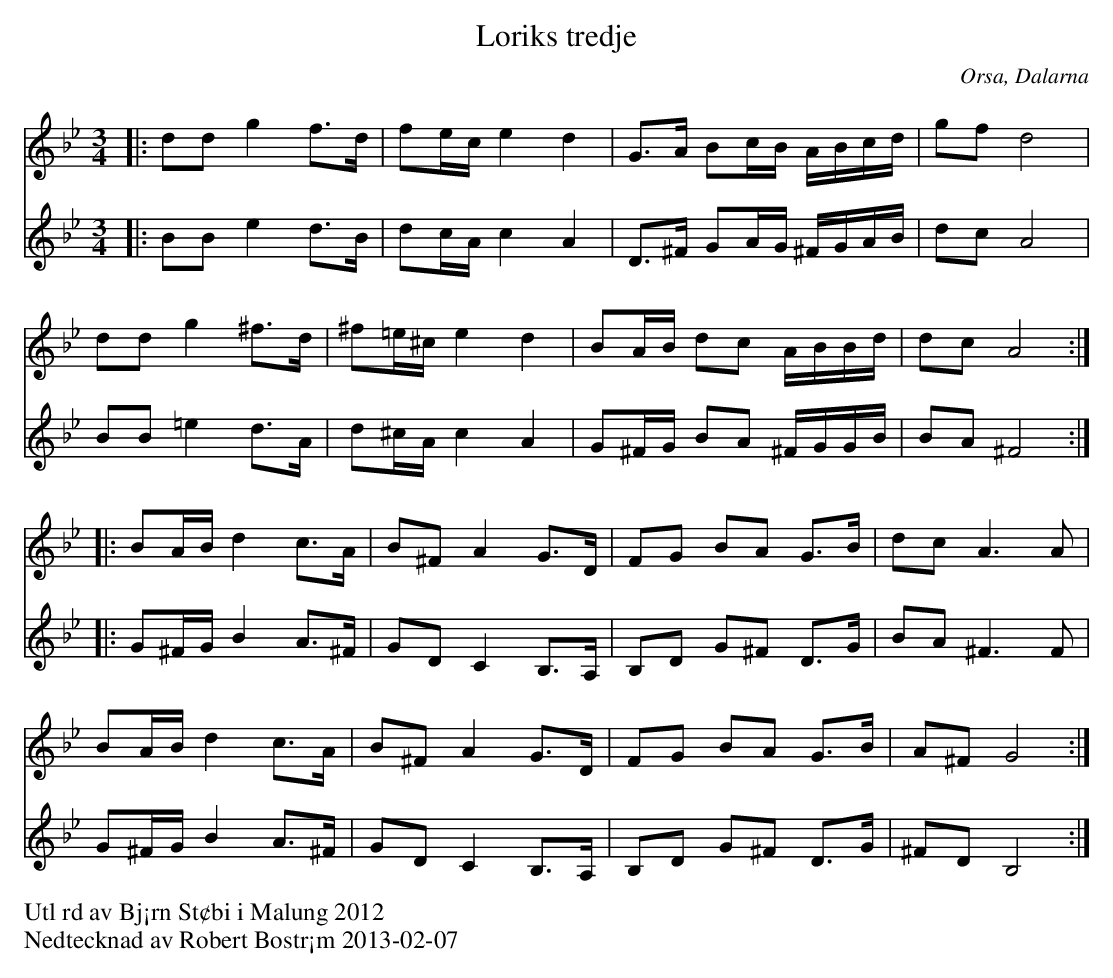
X:1
T:Loriks tredje
O:Orsa, Dalarna
M:3/4
L:1/8
K:Gm
%%score (T1) (B1)
V:T1  clef=treble
V:B1 clef=treble % clef=bass   %octave=+2 %middle=d %octave=-2
[V:T1]|:dd g2 f3/2d/|fe/c/ e2 d2|G3/2A/ Bc/B/ A/B/c/d/ | gfd4 |
[V:B1]|:BB e2 d3/2B/|dc/A/ c2 A2|D3/2^F/ GA/G/ ^F/G/A/B/ |dcA4 |
[V:T1]dd g2 ^f3/d/|^f=e/^c/ e2 d2|BA/B/ dc A/B/B/d/ | dc A4 :|
[V:B1]BB =e2 d3/A/|d^c/A/ c2 A2|G^F/G/ BA ^F/G/G/B/ | BA ^F4 :|
[V:T1]|:BA/B/ d2 c3/A/  |B^F A2 G3/D/|FG BA G3/B/ |dc A3 A|
[V:B1]|:G^F/G/ B2 A3/^F/|GD C2 B,3/A,/|B,D G^F D3/G/ |BA ^F3 F|
[V:T1]BA/B/ d2 c3/A/|B^F A2 G3/D/|FG BA G3/B/ |A^F G4:|
[V:B1]G^F/G/ B2 A3/^F/|GD C2 B,3/A,/|B,D G^F D3/G/ |^FD B,4:|
%%begintext
Utl rd av Bj¡rn St¢bi i Malung 2012
Nedtecknad av Robert Bostr¡m 2013-02-07
